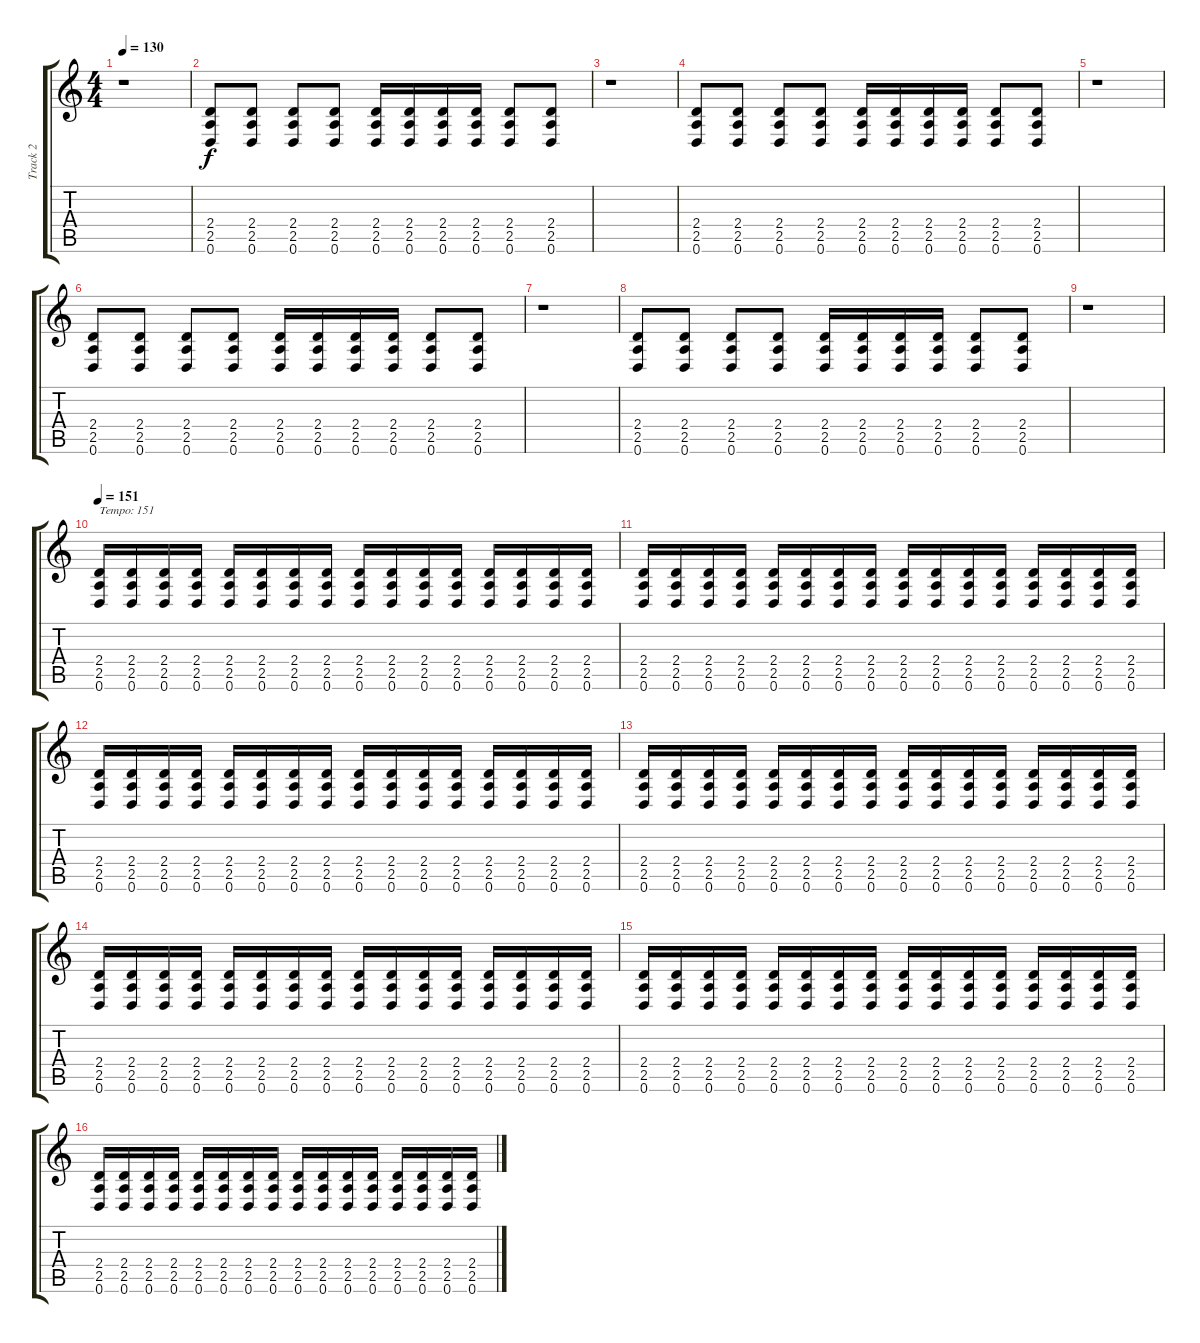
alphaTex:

\track ("Track 2" "Track 2") {instrument distortionguitar}
\staff {score tabs}
\tuning (D4 A3 F3 C3 G2 D2) {hide}
\ts (4 4)
\tempo 130
\clef g2
\ks c
r.1{dy f} |
(2.4 2.5 0.6).8 (2.4 2.5 0.6).8 (2.4 2.5 0.6).8 (2.4 2.5 0.6).8 (2.4 2.5 0.6).16 (2.4 2.5 0.6).16 (2.4 2.5 0.6).16 (2.4 2.5 0.6).16 (2.4 2.5 0.6).8 (2.4 2.5 0.6).8 |
r.1 |
(2.4 2.5 0.6).8 (2.4 2.5 0.6).8 (2.4 2.5 0.6).8 (2.4 2.5 0.6).8 (2.4 2.5 0.6).16 (2.4 2.5 0.6).16 (2.4 2.5 0.6).16 (2.4 2.5 0.6).16 (2.4 2.5 0.6).8 (2.4 2.5 0.6).8 |
r.1 |
(2.4 2.5 0.6).8 (2.4 2.5 0.6).8 (2.4 2.5 0.6).8 (2.4 2.5 0.6).8 (2.4 2.5 0.6).16 (2.4 2.5 0.6).16 (2.4 2.5 0.6).16 (2.4 2.5 0.6).16 (2.4 2.5 0.6).8 (2.4 2.5 0.6).8 |
r.1 |
(2.4 2.5 0.6).8 (2.4 2.5 0.6).8 (2.4 2.5 0.6).8 (2.4 2.5 0.6).8 (2.4 2.5 0.6).16 (2.4 2.5 0.6).16 (2.4 2.5 0.6).16 (2.4 2.5 0.6).16 (2.4 2.5 0.6).8 (2.4 2.5 0.6).8 |
r.1 |
\tempo 151
(2.4 2.5 0.6).16{txt "Tempo: 151"} (2.4 2.5 0.6).16 (2.4 2.5 0.6).16 (2.4 2.5 0.6).16 (2.4 2.5 0.6).16 (2.4 2.5 0.6).16 (2.4 2.5 0.6).16 (2.4 2.5 0.6).16 (2.4 2.5 0.6).16 (2.4 2.5 0.6).16 (2.4 2.5 0.6).16 (2.4 2.5 0.6).16 (2.4 2.5 0.6).16 (2.4 2.5 0.6).16 (2.4 2.5 0.6).16 (2.4 2.5 0.6).16 |
(2.4 2.5 0.6).16 (2.4 2.5 0.6).16 (2.4 2.5 0.6).16 (2.4 2.5 0.6).16 (2.4 2.5 0.6).16 (2.4 2.5 0.6).16 (2.4 2.5 0.6).16 (2.4 2.5 0.6).16 (2.4 2.5 0.6).16 (2.4 2.5 0.6).16 (2.4 2.5 0.6).16 (2.4 2.5 0.6).16 (2.4 2.5 0.6).16 (2.4 2.5 0.6).16 (2.4 2.5 0.6).16 (2.4 2.5 0.6).16 |
(2.4 2.5 0.6).16 (2.4 2.5 0.6).16 (2.4 2.5 0.6).16 (2.4 2.5 0.6).16 (2.4 2.5 0.6).16 (2.4 2.5 0.6).16 (2.4 2.5 0.6).16 (2.4 2.5 0.6).16 (2.4 2.5 0.6).16 (2.4 2.5 0.6).16 (2.4 2.5 0.6).16 (2.4 2.5 0.6).16 (2.4 2.5 0.6).16 (2.4 2.5 0.6).16 (2.4 2.5 0.6).16 (2.4 2.5 0.6).16 |
(2.4 2.5 0.6).16 (2.4 2.5 0.6).16 (2.4 2.5 0.6).16 (2.4 2.5 0.6).16 (2.4 2.5 0.6).16 (2.4 2.5 0.6).16 (2.4 2.5 0.6).16 (2.4 2.5 0.6).16 (2.4 2.5 0.6).16 (2.4 2.5 0.6).16 (2.4 2.5 0.6).16 (2.4 2.5 0.6).16 (2.4 2.5 0.6).16 (2.4 2.5 0.6).16 (2.4 2.5 0.6).16 (2.4 2.5 0.6).16 |
(2.4 2.5 0.6).16 (2.4 2.5 0.6).16 (2.4 2.5 0.6).16 (2.4 2.5 0.6).16 (2.4 2.5 0.6).16 (2.4 2.5 0.6).16 (2.4 2.5 0.6).16 (2.4 2.5 0.6).16 (2.4 2.5 0.6).16 (2.4 2.5 0.6).16 (2.4 2.5 0.6).16 (2.4 2.5 0.6).16 (2.4 2.5 0.6).16 (2.4 2.5 0.6).16 (2.4 2.5 0.6).16 (2.4 2.5 0.6).16 |
(2.4 2.5 0.6).16 (2.4 2.5 0.6).16 (2.4 2.5 0.6).16 (2.4 2.5 0.6).16 (2.4 2.5 0.6).16 (2.4 2.5 0.6).16 (2.4 2.5 0.6).16 (2.4 2.5 0.6).16 (2.4 2.5 0.6).16 (2.4 2.5 0.6).16 (2.4 2.5 0.6).16 (2.4 2.5 0.6).16 (2.4 2.5 0.6).16 (2.4 2.5 0.6).16 (2.4 2.5 0.6).16 (2.4 2.5 0.6).16 |
(2.4 2.5 0.6).16 (2.4 2.5 0.6).16 (2.4 2.5 0.6).16 (2.4 2.5 0.6).16 (2.4 2.5 0.6).16 (2.4 2.5 0.6).16 (2.4 2.5 0.6).16 (2.4 2.5 0.6).16 (2.4 2.5 0.6).16 (2.4 2.5 0.6).16 (2.4 2.5 0.6).16 (2.4 2.5 0.6).16 (2.4 2.5 0.6).16 (2.4 2.5 0.6).16 (2.4 2.5 0.6).16 (2.4 2.5 0.6).16
